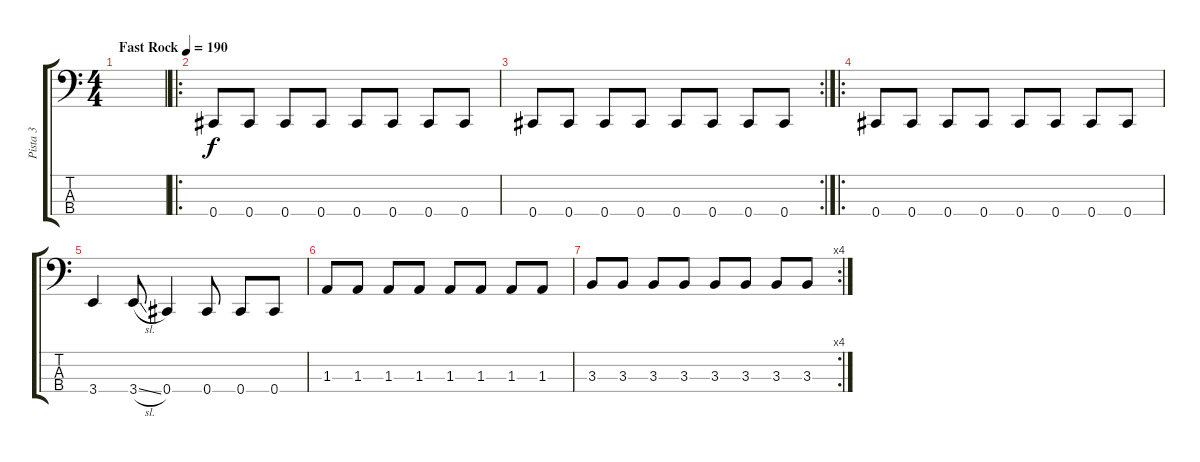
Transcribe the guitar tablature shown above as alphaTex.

\track ("Pista 3" "Pista 3") {instrument electricbassfinger}
\staff {score tabs}
\tuning (Gb2 Db2 Ab1 Db1) {hide}
\ts (4 4)
\tempo (190 "Fast Rock")
\clef f4
\ks c
|
\ro
0.4.8 0.4.8 0.4.8 0.4.8 0.4.8 0.4.8 0.4.8 0.4.8 |
\rc 2
0.4.8 0.4.8 0.4.8 0.4.8 0.4.8 0.4.8 0.4.8 0.4.8 |
\ro
0.4.8 0.4.8 0.4.8 0.4.8 0.4.8 0.4.8 0.4.8 0.4.8 |
3.4.4 3.4{sl}.8 0.4.4 0.4.8 0.4.8 0.4.8 |
1.3.8 1.3.8 1.3.8 1.3.8 1.3.8 1.3.8 1.3.8 1.3.8 |
\rc 4
3.3.8 3.3.8 3.3.8 3.3.8 3.3.8 3.3.8 3.3.8 3.3.8
